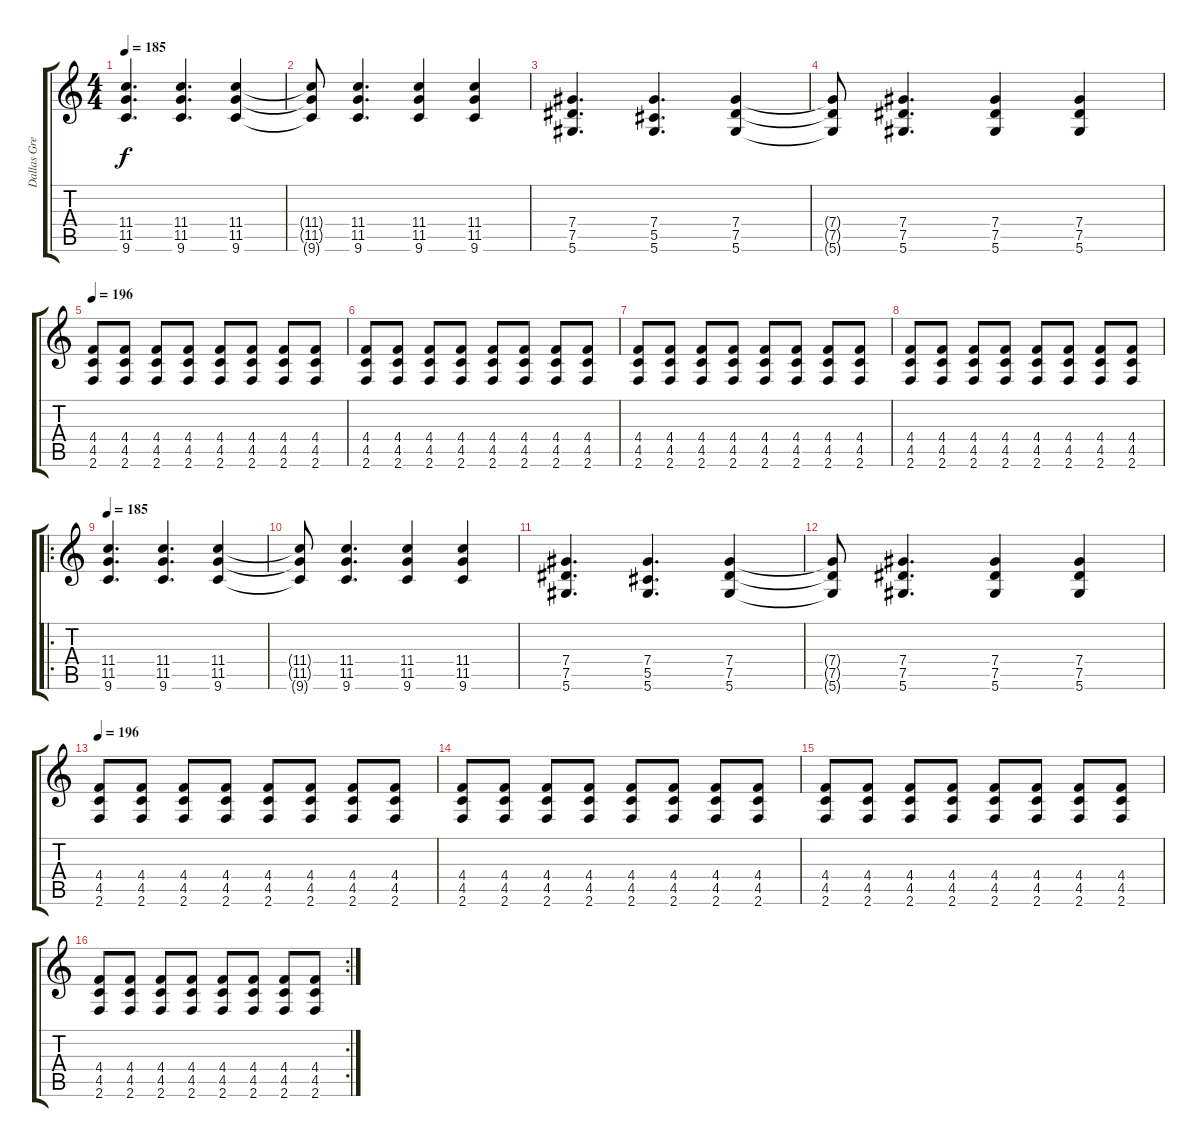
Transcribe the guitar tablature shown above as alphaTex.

\track ("Dallas Green" "Dallas Gre") {instrument overdrivenguitar}
\staff {score tabs}
\tuning (Eb4 Bb3 Gb3 Db3 Ab2 Eb2) {hide}
\ts (4 4)
\tempo 185
\clef g2
\ks c
(11.4 11.5 9.6).4{d dy f instrument overdrivenguitar} (11.4 11.5 9.6).4{d} (11.4 11.5 9.6).4 |
(11.4{t} 11.5{t} 9.6{t}).8 (11.4 11.5 9.6).4{d} (11.4 11.5 9.6).4 (11.4 11.5 9.6).4 |
(7.4 7.5 5.6).4{d} (7.4 5.5 5.6).4{d} (7.4 7.5 5.6).4 |
(7.4{t} 7.5{t} 5.6{t}).8 (7.4 7.5 5.6).4{d} (7.4 7.5 5.6).4 (7.4 7.5 5.6).4 |
\tempo 196
(4.4 4.5 2.6).8 (4.4 4.5 2.6).8 (4.4 4.5 2.6).8 (4.4 4.5 2.6).8 (4.4 4.5 2.6).8 (4.4 4.5 2.6).8 (4.4 4.5 2.6).8 (4.4 4.5 2.6).8 |
(4.4 4.5 2.6).8 (4.4 4.5 2.6).8 (4.4 4.5 2.6).8 (4.4 4.5 2.6).8 (4.4 4.5 2.6).8 (4.4 4.5 2.6).8 (4.4 4.5 2.6).8 (4.4 4.5 2.6).8 |
(4.4 4.5 2.6).8 (4.4 4.5 2.6).8 (4.4 4.5 2.6).8 (4.4 4.5 2.6).8 (4.4 4.5 2.6).8 (4.4 4.5 2.6).8 (4.4 4.5 2.6).8 (4.4 4.5 2.6).8 |
(4.4 4.5 2.6).8 (4.4 4.5 2.6).8 (4.4 4.5 2.6).8 (4.4 4.5 2.6).8 (4.4 4.5 2.6).8 (4.4 4.5 2.6).8 (4.4 4.5 2.6).8 (4.4 4.5 2.6).8 |
\ro
\tempo 185
(11.4 11.5 9.6).4{d} (11.4 11.5 9.6).4{d} (11.4 11.5 9.6).4 |
(11.4{t} 11.5{t} 9.6{t}).8 (11.4 11.5 9.6).4{d} (11.4 11.5 9.6).4 (11.4 11.5 9.6).4 |
(7.4 7.5 5.6).4{d} (7.4 5.5 5.6).4{d} (7.4 7.5 5.6).4 |
(7.4{t} 7.5{t} 5.6{t}).8 (7.4 7.5 5.6).4{d} (7.4 7.5 5.6).4 (7.4 7.5 5.6).4 |
\tempo 196
(4.4 4.5 2.6).8 (4.4 4.5 2.6).8 (4.4 4.5 2.6).8 (4.4 4.5 2.6).8 (4.4 4.5 2.6).8 (4.4 4.5 2.6).8 (4.4 4.5 2.6).8 (4.4 4.5 2.6).8 |
(4.4 4.5 2.6).8 (4.4 4.5 2.6).8 (4.4 4.5 2.6).8 (4.4 4.5 2.6).8 (4.4 4.5 2.6).8 (4.4 4.5 2.6).8 (4.4 4.5 2.6).8 (4.4 4.5 2.6).8 |
(4.4 4.5 2.6).8 (4.4 4.5 2.6).8 (4.4 4.5 2.6).8 (4.4 4.5 2.6).8 (4.4 4.5 2.6).8 (4.4 4.5 2.6).8 (4.4 4.5 2.6).8 (4.4 4.5 2.6).8 |
\rc 2
(4.4 4.5 2.6).8 (4.4 4.5 2.6).8 (4.4 4.5 2.6).8 (4.4 4.5 2.6).8 (4.4 4.5 2.6).8 (4.4 4.5 2.6).8 (4.4 4.5 2.6).8 (4.4 4.5 2.6).8
